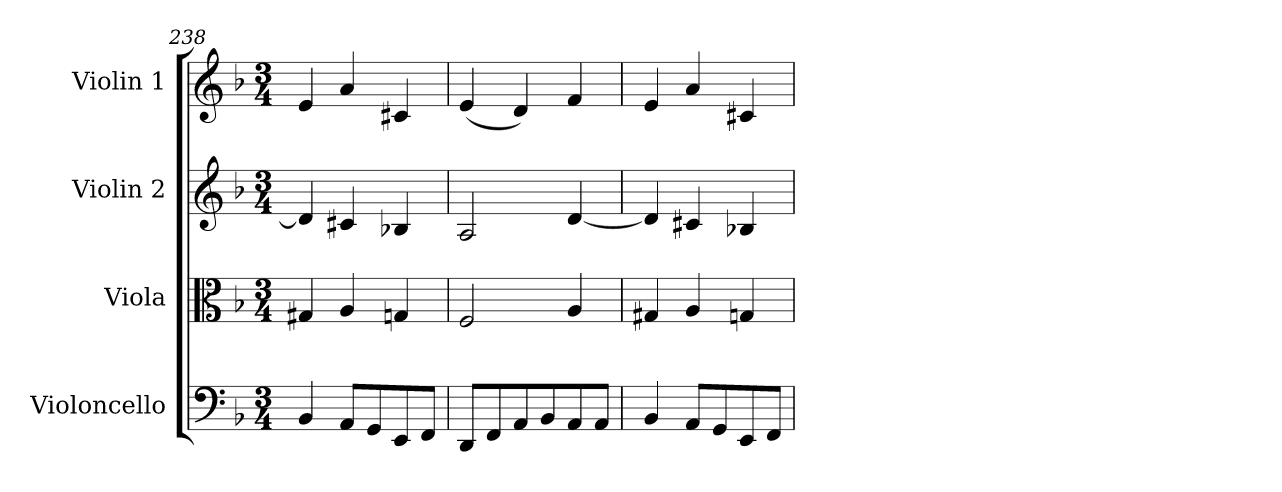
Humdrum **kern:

**kern	**kern	**kern	**kern
*part4	*part3	*part2	*part1
*staff4	*staff3	*staff2	*staff1
*I"Violoncello	*I"Viola	*I"Violin 2	*I"Violin 1
*I'Vc	*I'Vla	*I'Vln	*I'Vln
*clefF4	*clefC3	*clefG2	*clefG2
*k[b-]	*k[b-]	*k[b-]	*k[b-]
*M3/4	*M3/4	*M3/4	*M3/4
=238	=238	=238	=238
4BB-/	4G#X/	4d/]	4e/
8AA/L	4A/	4c#X/	4a/
8GG/	.	.	.
8EE/	4Gn/	4B-X/	4c#X/
8FF/J	.	.	.
!!LO:LB:g=z
=239	=239	=239	=239
8DD/L	2F/	2A/	(4e/
8FF/	.	.	.
8AA/	.	.	4d/)
8BB-/	.	.	.
8AA/	4A/	[4d/	4f/
8AA/J	.	.	.
=240	=240	=240	=240
4BB-/	4G#X/	4d/]	4e/
8AA/L	4A/	4c#X/	4a/
8GG/	.	.	.
8EE/	4Gn/	4B-X/	4c#X/
8FF/J	.	.	.
=	=	=	=
*-	*-	*-	*-
